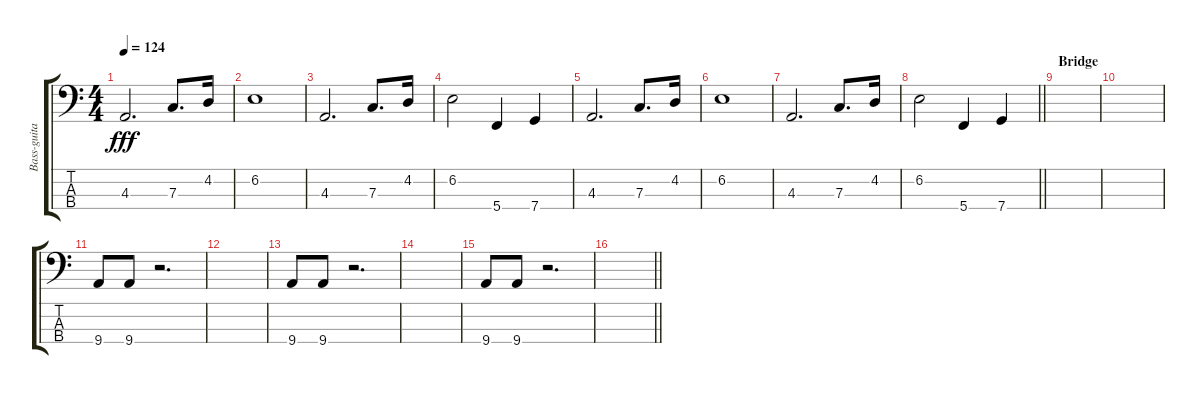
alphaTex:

\track ("Bass-guitar (Bergelmir)" "Bass-guita") {instrument electricbassfinger}
\staff {score tabs}
\tuning (Eb2 Bb1 F1 C1) {hide}
\ts (4 4)
\tempo 124
\clef f4
\ks c
4.3.2{d dy fff} 7.3.8{d} 4.2.16 |
6.2.1 |
4.3.2{d} 7.3.8{d} 4.2.16 |
6.2.2 5.4.4 7.4.4 |
4.3.2{d} 7.3.8{d} 4.2.16 |
6.2.1 |
4.3.2{d} 7.3.8{d} 4.2.16 |
\barLineRight lightlight
6.2.2 5.4.4 7.4.4 |
\section ("" "Bridge")
|
|
9.4.8 9.4.8 r.2{d} |
|
9.4.8 9.4.8 r.2{d} |
|
9.4.8 9.4.8 r.2{d} |
\barLineRight lightlight
